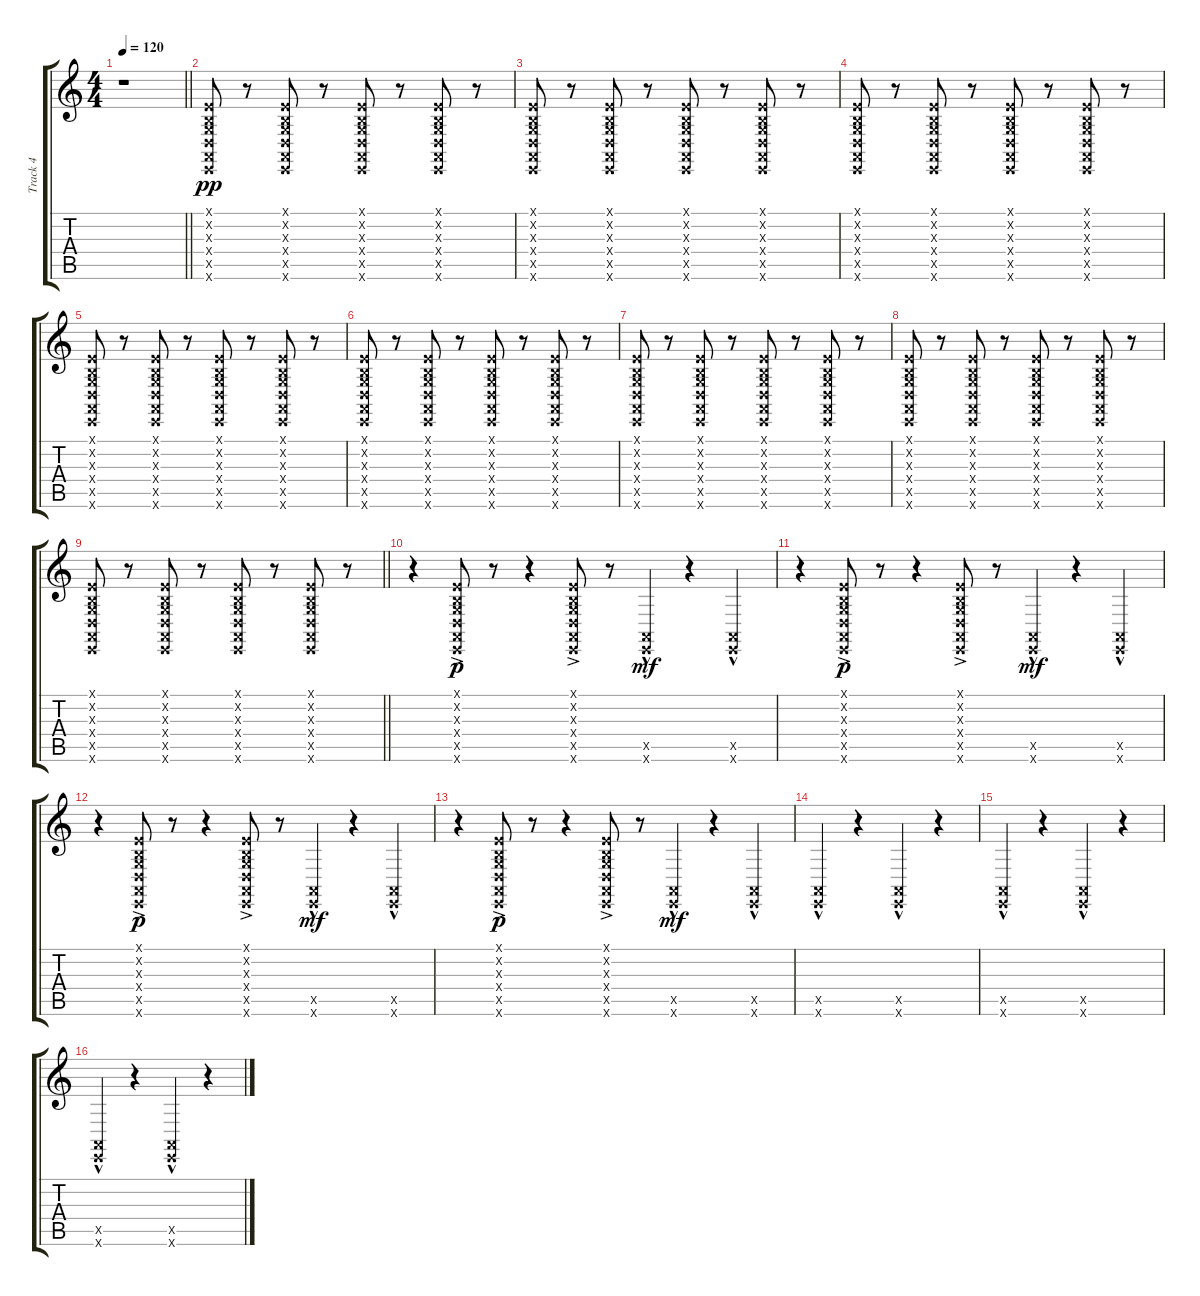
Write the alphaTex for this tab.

\track ("Track 4" "Track 4") {instrument woodblock}
\staff {score tabs}
\tuning (E4 B3 G3 D3 A2 E2) {hide}
\ts (4 4)
\tempo 120
\clef g2
\barLineRight lightlight
\ks c
r.1{dy mf} |
(0.1{x} 0.2{x} 0.3{x} 0.4{x} 0.5{x} 0.6{x}).8{dy pp} r.8 (0.1{x} 0.2{x} 0.3{x} 0.4{x} 0.5{x} 0.6{x}).8 r.8 (0.1{x} 0.2{x} 0.3{x} 0.4{x} 0.5{x} 0.6{x}).8 r.8 (0.1{x} 0.2{x} 0.3{x} 0.4{x} 0.5{x} 0.6{x}).8 r.8 |
(0.1{x} 0.2{x} 0.3{x} 0.4{x} 0.5{x} 0.6{x}).8 r.8 (0.1{x} 0.2{x} 0.3{x} 0.4{x} 0.5{x} 0.6{x}).8 r.8 (0.1{x} 0.2{x} 0.3{x} 0.4{x} 0.5{x} 0.6{x}).8 r.8 (0.1{x} 0.2{x} 0.3{x} 0.4{x} 0.5{x} 0.6{x}).8 r.8 |
(0.1{x} 0.2{x} 0.3{x} 0.4{x} 0.5{x} 0.6{x}).8 r.8 (0.1{x} 0.2{x} 0.3{x} 0.4{x} 0.5{x} 0.6{x}).8 r.8 (0.1{x} 0.2{x} 0.3{x} 0.4{x} 0.5{x} 0.6{x}).8 r.8 (0.1{x} 0.2{x} 0.3{x} 0.4{x} 0.5{x} 0.6{x}).8 r.8 |
(0.1{x} 0.2{x} 0.3{x} 0.4{x} 0.5{x} 0.6{x}).8 r.8 (0.1{x} 0.2{x} 0.3{x} 0.4{x} 0.5{x} 0.6{x}).8 r.8 (0.1{x} 0.2{x} 0.3{x} 0.4{x} 0.5{x} 0.6{x}).8 r.8 (0.1{x} 0.2{x} 0.3{x} 0.4{x} 0.5{x} 0.6{x}).8 r.8 |
(0.1{x} 0.2{x} 0.3{x} 0.4{x} 0.5{x} 0.6{x}).8 r.8 (0.1{x} 0.2{x} 0.3{x} 0.4{x} 0.5{x} 0.6{x}).8 r.8 (0.1{x} 0.2{x} 0.3{x} 0.4{x} 0.5{x} 0.6{x}).8 r.8 (0.1{x} 0.2{x} 0.3{x} 0.4{x} 0.5{x} 0.6{x}).8 r.8 |
(0.1{x} 0.2{x} 0.3{x} 0.4{x} 0.5{x} 0.6{x}).8 r.8 (0.1{x} 0.2{x} 0.3{x} 0.4{x} 0.5{x} 0.6{x}).8 r.8 (0.1{x} 0.2{x} 0.3{x} 0.4{x} 0.5{x} 0.6{x}).8 r.8 (0.1{x} 0.2{x} 0.3{x} 0.4{x} 0.5{x} 0.6{x}).8 r.8 |
(0.1{x} 0.2{x} 0.3{x} 0.4{x} 0.5{x} 0.6{x}).8 r.8 (0.1{x} 0.2{x} 0.3{x} 0.4{x} 0.5{x} 0.6{x}).8 r.8 (0.1{x} 0.2{x} 0.3{x} 0.4{x} 0.5{x} 0.6{x}).8 r.8 (0.1{x} 0.2{x} 0.3{x} 0.4{x} 0.5{x} 0.6{x}).8 r.8 |
\barLineRight lightlight
(0.1{x} 0.2{x} 0.3{x} 0.4{x} 0.5{x} 0.6{x}).8 r.8 (0.1{x} 0.2{x} 0.3{x} 0.4{x} 0.5{x} 0.6{x}).8 r.8 (0.1{x} 0.2{x} 0.3{x} 0.4{x} 0.5{x} 0.6{x}).8 r.8 (0.1{x} 0.2{x} 0.3{x} 0.4{x} 0.5{x} 0.6{x}).8 r.8 |
r.4 (0.1{ac x} 0.2{ac x} 0.3{ac x} 0.4{ac x} 0.5{ac x} 0.6{ac x}).8{dy p} r.8 r.4 (0.1{ac x} 0.2{ac x} 0.3{ac x} 0.4{ac x} 0.5{ac x} 0.6{ac x}).8 r.8 (0.5{hac x} 0.6{hac x}).4{dy mf} r.4 (0.5{hac x} 0.6{hac x}).4 |
r.4 (0.1{ac x} 0.2{ac x} 0.3{ac x} 0.4{ac x} 0.5{ac x} 0.6{ac x}).8{dy p} r.8 r.4 (0.1{ac x} 0.2{ac x} 0.3{ac x} 0.4{ac x} 0.5{ac x} 0.6{ac x}).8 r.8 (0.5{hac x} 0.6{hac x}).4{dy mf} r.4 (0.5{hac x} 0.6{hac x}).4 |
r.4 (0.1{ac x} 0.2{ac x} 0.3{ac x} 0.4{ac x} 0.5{ac x} 0.6{ac x}).8{dy p} r.8 r.4 (0.1{ac x} 0.2{ac x} 0.3{ac x} 0.4{ac x} 0.5{ac x} 0.6{ac x}).8 r.8 (0.5{hac x} 0.6{hac x}).4{dy mf} r.4 (0.5{hac x} 0.6{hac x}).4 |
r.4 (0.1{ac x} 0.2{ac x} 0.3{ac x} 0.4{ac x} 0.5{ac x} 0.6{ac x}).8{dy p} r.8 r.4 (0.1{ac x} 0.2{ac x} 0.3{ac x} 0.4{ac x} 0.5{ac x} 0.6{ac x}).8 r.8 (0.5{hac x} 0.6{hac x}).4{dy mf} r.4 (0.5{hac x} 0.6{hac x}).4 |
(0.5{hac x} 0.6{hac x}).4 r.4 (0.5{hac x} 0.6{hac x}).4 r.4 |
(0.5{hac x} 0.6{hac x}).4 r.4 (0.5{hac x} 0.6{hac x}).4 r.4 |
(0.5{hac x} 0.6{hac x}).4 r.4 (0.5{hac x} 0.6{hac x}).4 r.4
